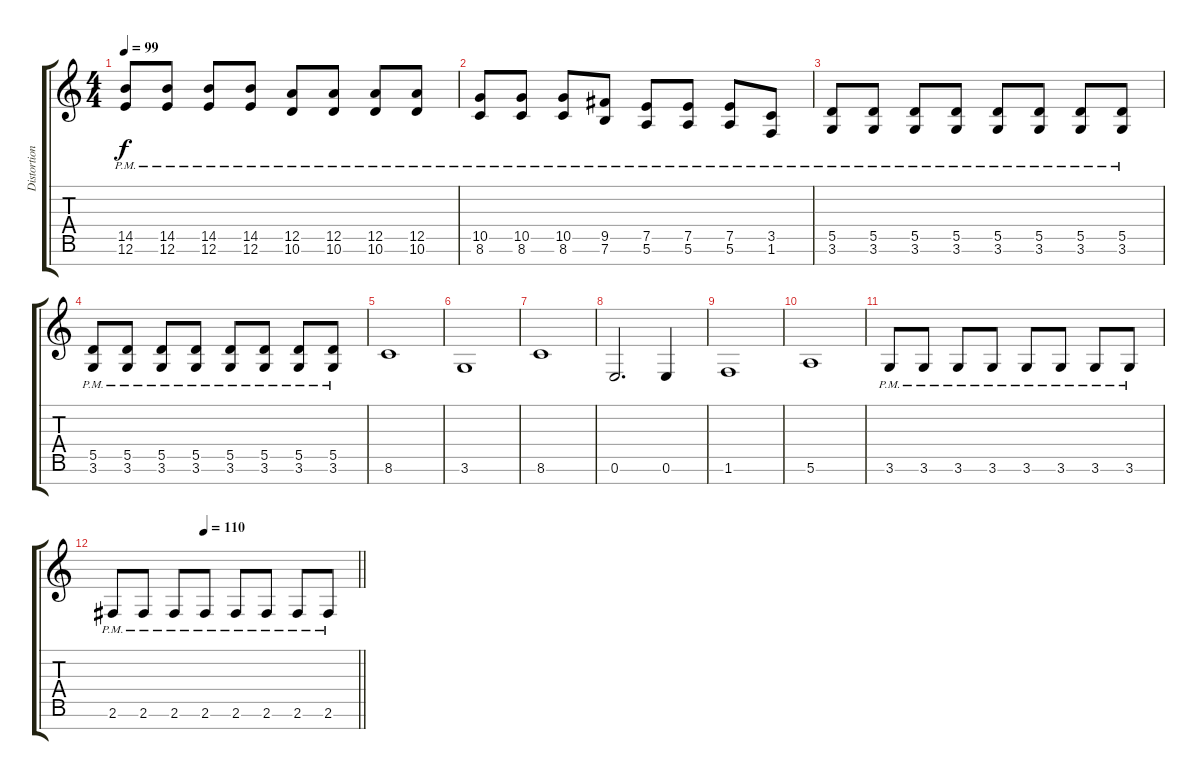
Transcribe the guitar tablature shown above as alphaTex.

\track ("Distortion Guitar" "Distortion") {instrument distortionguitar}
\staff {score tabs}
\tuning (E4 B3 G3 D3 A2 E2 B1) {hide}
\ts (4 4)
\tempo 99
\clef g2
\ks c
(14.5{pm} 12.6{pm}).8{dy f} (14.5{pm} 12.6{pm}).8 (14.5{pm} 12.6{pm}).8 (14.5{pm} 12.6{pm}).8 (12.5{pm} 10.6{pm}).8 (12.5{pm} 10.6{pm}).8 (12.5{pm} 10.6{pm}).8 (12.5{pm} 10.6{pm}).8 |
(10.5{pm} 8.6{pm}).8 (10.5{pm} 8.6{pm}).8 (10.5{pm} 8.6{pm}).8 (9.5{pm} 7.6{pm}).8 (7.5{pm} 5.6{pm}).8 (7.5{pm} 5.6{pm}).8 (7.5{pm} 5.6{pm}).8 (3.5{pm} 1.6{pm}).8 |
(5.5{pm} 3.6{pm}).8 (5.5{pm} 3.6{pm}).8 (5.5{pm} 3.6{pm}).8 (5.5{pm} 3.6{pm}).8 (5.5{pm} 3.6{pm}).8 (5.5{pm} 3.6{pm}).8 (5.5{pm} 3.6{pm}).8 (5.5{pm} 3.6{pm}).8 |
(5.5{pm} 3.6{pm}).8 (5.5{pm} 3.6{pm}).8 (5.5{pm} 3.6{pm}).8 (5.5{pm} 3.6{pm}).8 (5.5{pm} 3.6{pm}).8 (5.5{pm} 3.6{pm}).8 (5.5{pm} 3.6{pm}).8 (5.5{pm} 3.6{pm}).8 |
8.6.1 |
3.6.1 |
8.6.1 |
0.6.2{d} 0.6.4 |
1.6.1 |
5.6.1 |
3.6{pm}.8 3.6{pm}.8 3.6{pm}.8 3.6{pm}.8 3.6{pm}.8 3.6{pm}.8 3.6{pm}.8 3.6{pm}.8 |
\tempo (110 0.375)
\barLineRight lightlight
2.6{pm}.8 2.6{pm}.8 2.6{pm}.8 2.6{pm}.8 2.6{pm}.8 2.6{pm}.8 2.6{pm}.8 2.6{pm}.8
